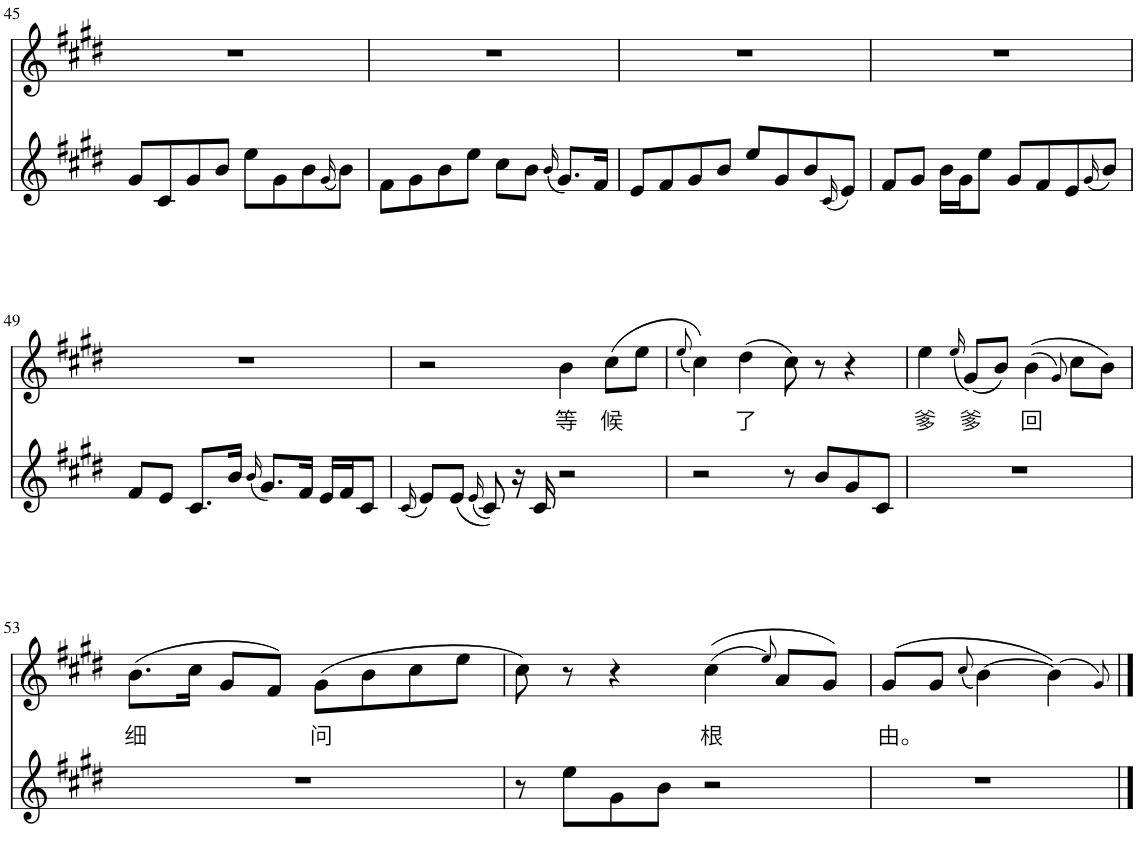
**kern	**kern	**text
*part2	*part1	*part1
*staff2	*staff1	*staff1
*I"Piano	*I"Piano	*
*I'Pno	*I'Pno	*
!!LO:PB:g=z
*clefG2	*clefG2	*
*k[f#c#g#d#]	*k[f#c#g#d#]	*
*M4/4	*M4/4	*
=45	=45	=45
8g#/L	1r	.
8c#/	.	.
8g#/	.	.
8b/J	.	.
8ee\L	.	.
8g#\	.	.
8b\	.	.
(16qg#/	.	.
8b\J)	.	.
=46	=46	=46
8f#\L	1r	.
8g#\	.	.
8b\	.	.
8ee\J	.	.
8cc#\L	.	.
8b\J	.	.
(16qb/	.	.
8.g#/L)	.	.
16f#/Jk	.	.
=47	=47	=47
8e/L	1r	.
8f#/	.	.
8g#/	.	.
8b/J	.	.
8ee/L	.	.
8g#/	.	.
8b/	.	.
(16qc#/	.	.
8e/J)	.	.
=48	=48	=48
8f#/L	1r	.
8g#/J	.	.
16b\LL	.	.
16g#\J	.	.
8ee\J	.	.
8g#/L	.	.
8f#/	.	.
8e/	.	.
(16qg#/	.	.
8b/J)	.	.
!!LO:LB:g=z
=49	=49	=49
8f#/L	1r	.
8e/J	.	.
8.c#/L	.	.
16b/Jk	.	.
(16qb/	.	.
8.g#/L)	.	.
16f#/Jk	.	.
16e/LL	.	.
16f#/J	.	.
8c#/J	.	.
=50	=50	=50
(16qc#/	.	.
8e/L)	2r	.
(8e/J	.	.
(16qe/	.	.
8c#/))	.	.
16r	.	.
16c#/	.	.
!	!	!LO:LY:b
2r	4b\	等
!	!	!LO:LY:b
.	(8cc#\L	候
.	8ee\J	.
=51	=51	=51
.	(8qee/	.
2r	4cc#\))	.
!	!	!LO:LY:b
.	(4dd#\	了
8r	8cc#\)	.
8b/L	8r	.
8g#/	4r	.
8c#/J	.	.
=52	=52	=52
!	!	!LO:LY:b
1r	4ee\	爹
.	(16qee/	.
!	!	!LO:LY:b
.	(8g#/L)	爹
.	8b/J)	.
!	!	!LO:LY:b
.	((4b\	回
.	8qg#/)	.
.	8cc#\L	.
.	8b\J)	.
!!LO:LB:g=z
=53	=53	=53
!	!	!LO:LY:b
1r	(8.b\L	细
.	16cc#\Jk	.
.	8g#/L	.
.	8f#/J)	.
!	!	!LO:LY:b
.	(8g#\L	问
.	8b\	.
.	8cc#\	.
.	8ee\J	.
=54	=54	=54
8r	8cc#\)	.
8ee\L	8r	.
8g#\	4r	.
8b\J	.	.
!	!	!LO:LY:b
2r	((4cc#\	根
.	8qee/)	.
.	8a/L	.
.	8g#/J)	.
=55	=55	=55
!	!	!LO:LY:b
1r	(8g#/L	由。
.	8g#/J	.
.	(8qcc#/	.
.	[4b\)	.
.	(4b\])	.
.	8qg#/)	.
.	4ryy	.
==	==	==
*-	*-	*-
